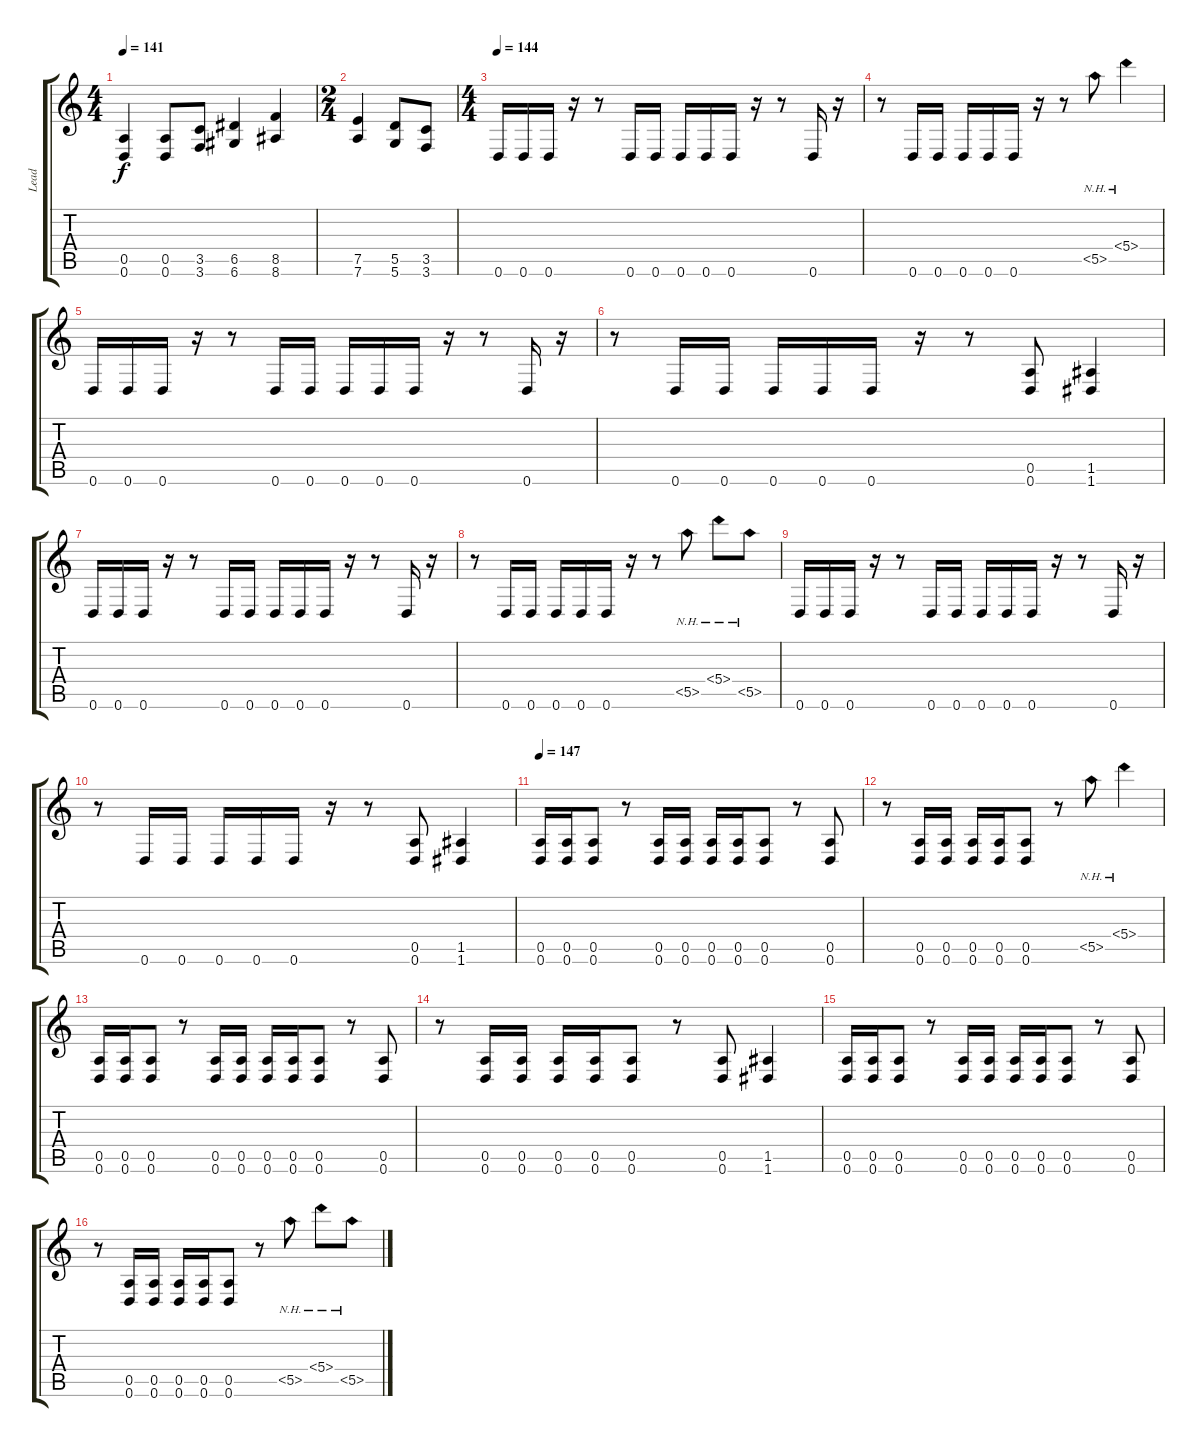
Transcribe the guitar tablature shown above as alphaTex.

\track ("Lead" "Lead") {instrument overdrivenguitar}
\staff {score tabs}
\tuning (E4 B3 G3 D3 A2 D2) {hide}
\ts (4 4)
\tempo 141
\clef g2
\ks c
(0.5 0.6).4{dy f instrument overdrivenguitar} (0.5 0.6).8 (3.5 3.6).8 (6.5 6.6).4 (8.5 8.6).4 |
\ts (2 4)
(7.5 7.6).4 (5.5 5.6).8 (3.5 3.6).8 |
\ts (4 4)
\tempo 144
0.6.16 0.6.16 0.6.16 r.16 r.8 0.6.16 0.6.16 0.6.16 0.6.16 0.6.16 r.16 r.8 0.6.16 r.16 |
r.8 0.6.16 0.6.16 0.6.16 0.6.16 0.6.16 r.16 r.8 5.5{nh}.8 5.4{nh}.4 |
0.6.16 0.6.16 0.6.16 r.16 r.8 0.6.16 0.6.16 0.6.16 0.6.16 0.6.16 r.16 r.8 0.6.16 r.16 |
r.8 0.6.16 0.6.16 0.6.16 0.6.16 0.6.16 r.16 r.8 (0.5 0.6).8 (1.5 1.6).4 |
0.6.16 0.6.16 0.6.16 r.16 r.8 0.6.16 0.6.16 0.6.16 0.6.16 0.6.16 r.16 r.8 0.6.16 r.16 |
r.8 0.6.16 0.6.16 0.6.16 0.6.16 0.6.16 r.16 r.8 5.5{nh}.8 5.4{nh}.8 5.5{nh}.8 |
0.6.16 0.6.16 0.6.16 r.16 r.8 0.6.16 0.6.16 0.6.16 0.6.16 0.6.16 r.16 r.8 0.6.16 r.16 |
r.8 0.6.16 0.6.16 0.6.16 0.6.16 0.6.16 r.16 r.8 (0.5 0.6).8 (1.5 1.6).4 |
\tempo 147
(0.5 0.6).16 (0.5 0.6).16 (0.5 0.6).8 r.8 (0.5 0.6).16 (0.5 0.6).16 (0.5 0.6).16 (0.5 0.6).16 (0.5 0.6).8 r.8 (0.5 0.6).8 |
r.8 (0.5 0.6).16 (0.5 0.6).16 (0.5 0.6).16 (0.5 0.6).16 (0.5 0.6).8 r.8 5.5{nh}.8 5.4{nh}.4 |
(0.5 0.6).16 (0.5 0.6).16 (0.5 0.6).8 r.8 (0.5 0.6).16 (0.5 0.6).16 (0.5 0.6).16 (0.5 0.6).16 (0.5 0.6).8 r.8 (0.5 0.6).8 |
r.8 (0.5 0.6).16 (0.5 0.6).16 (0.5 0.6).16 (0.5 0.6).16 (0.5 0.6).8 r.8 (0.5 0.6).8 (1.5 1.6).4 |
(0.5 0.6).16 (0.5 0.6).16 (0.5 0.6).8 r.8 (0.5 0.6).16 (0.5 0.6).16 (0.5 0.6).16 (0.5 0.6).16 (0.5 0.6).8 r.8 (0.5 0.6).8 |
r.8 (0.5 0.6).16 (0.5 0.6).16 (0.5 0.6).16 (0.5 0.6).16 (0.5 0.6).8 r.8 5.5{nh}.8 5.4{nh}.8 5.5{nh}.8
